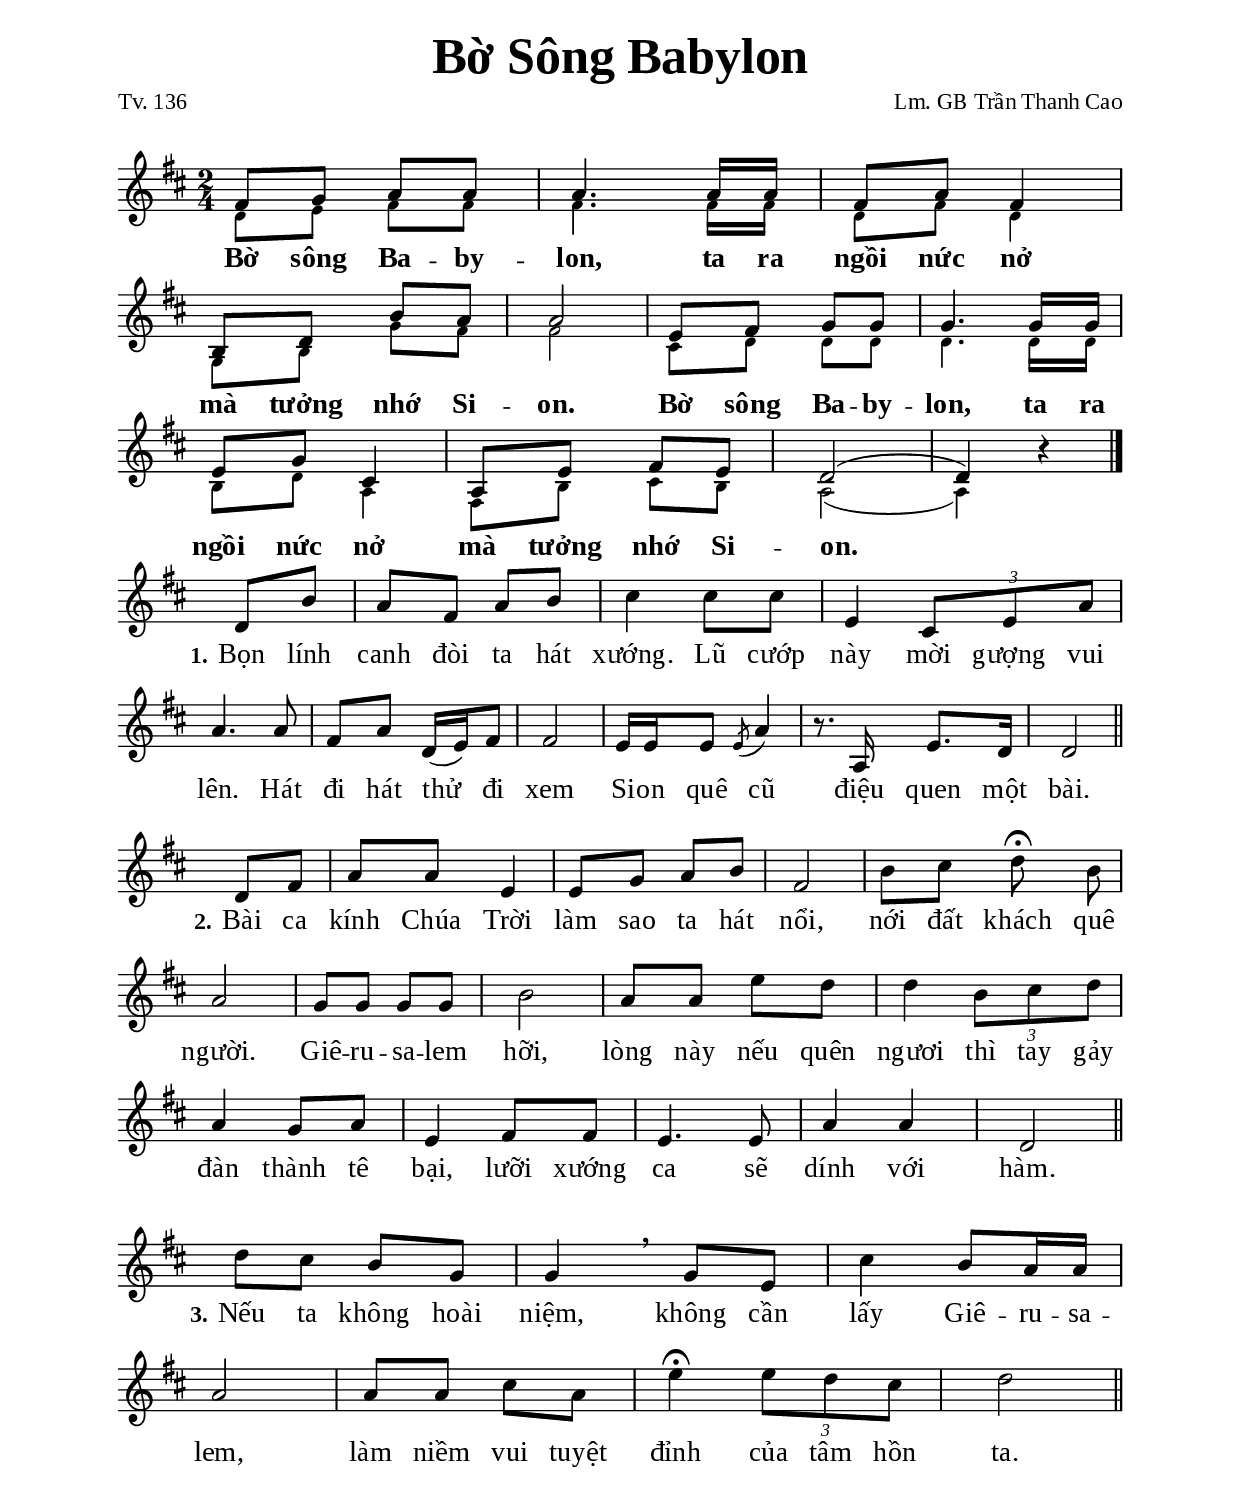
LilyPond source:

% Cài đặt chung
\version "2.22.1"
\include "english.ly"

\header {
  title = \markup { \fontsize #3 "Bờ Sông Babylon" }
  poet = "Tv. 136"
  composer = "Lm. GB Trần Thanh Cao"
  arranger = " "
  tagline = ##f
}

\paper {
  #(set-paper-size "a4")
  top-margin = 10\mm
  bottom-margin = 10\mm
  left-margin = 20\mm
  right-margin = 20\mm
  indent = #0
  #(define fonts
    (make-pango-font-tree
      "Liberation Serif"
      "Liberation Serif"
      "Liberation Serif"
      (/ 20 20)))
  page-count = #1
}

% Nhạc điệp khúc
nhacDiepKhucSop= \relative c' {
  fs8 g a a |
  a4. a16 a |
  fs8 a fs4 |
  b,8 d b' a |
  a2 |
  e8 fs g g |
  g4. g16 g |
  e8 g cs,4 |
  a8 e' fs e |
  d2 ( |
  d4) r \bar "|."
}

nhacDiepKhucBass= \relative c' {
  d8 e fs fs |
  fs4. fs16 fs |
  d8 fs d4 |
  g,8 b g' fs |
  fs2 |
  cs8 d d d |
  d4. d16 d |
  b8 d a4 |
  fs8 b cs b |
  a2 ( |
  a4) r
}

% Nhạc phiên khúc
nhacPhienKhucMot = \relative c' {
  \partial 4 d8 b' |
  a fs a b |
  cs4 cs8 cs |
  e,4 \tuplet 3/2 { cs8 e a } |
  a4. a8 |
  fs8 a d,16 (e) fs8 |
  fs2 |
  e16 e e8 \acciaccatura e8 a4 |
  r8. a,16 e'8. d16 |
  d2 \bar "||"
}

nhacPhienKhucHai = \relative c' {
  \partial 4 d8 fs |
  a a e4 |
  e8 g a b |
  fs2 |
  b8 cs
  \autoBeamOff
  d \fermata b |
  \autoBeamOn
  a2 |
  g8 g g g |
  b2 |
  a8 a e' d |
  d4 \tuplet 3/2 { b8 cs d } |
  a4 g8 a |
  e4 fs8 fs |
  e4. e8 |
  a4 a |
  d,2 \bar "||"
}

nhacPhienKhucBa = \relative c'' {
  d8 cs b g |
  g4 \breathe g8 e |
  cs'4 b8 a16 a |
  a2 |
  a8 a cs a |
  e'4 \fermata \tuplet 3/2 { e8 d cs } |
  d2 \bar "||"
}

% Lời điệp khúc
loiDiepKhuc = \lyricmode {
  Bờ sông Ba -- by -- lon,
  ta ra ngồi nức nở mà tưởng nhớ Si -- on.
  Bờ sông Ba -- by -- lon,
  ta ra ngồi nức nở mà tưởng nhớ Si -- on.
}

% Lời phiên khúc
loiPhienKhucMot = \lyricmode {
  \set stanza = #"1."
  Bọn lính canh đòi ta hát xướng.
  Lũ cướp này mời gượng vui lên.
  Hát đi hát thử đi xem Si -- on quê cũ
  điệu quen một bài.
}

loiPhienKhucHai = \lyricmode {
  \set stanza = #"2."
  Bài ca kính Chúa Trời làm sao ta hát nổi,
  nới đất khách quê người.
  Giê -- ru -- sa -- lem hỡi,
  lòng này nếu quên ngươi
  thì tay gảy đàn thành tê bại,
  lưỡi xướng ca sẽ dính với hàm.
}

loiPhienKhucBa = \lyricmode {
  \set stanza = #"3."
  Nếu ta không hoài niệm,
  không cần lấy Giê -- ru -- sa -- lem,
  làm niềm vui tuyệt đỉnh của tâm hồn ta.
}


% Dàn trang
\score {
  \new ChoirStaff <<
    \new Staff = diepKhuc \with {
        \consists "Merge_rests_engraver"
        %\magnifyStaff #(magstep +1)
      }
      <<
      \new Voice = beSop {
        \voiceOne \key d \major \time 2/4 \nhacDiepKhucSop
      }
      \new Voice = beBas {
        \override NoteHead.font-size = #-2
        \voiceTwo \key d \major \time 2/4 \nhacDiepKhucBass
      }
    >>
    \new Lyrics \lyricsto beSop \loiDiepKhuc
  >>
  \layout {
    \override Lyrics.LyricText.font-series = #'bold
    \override Lyrics.LyricText.font-size = #+2
    \override Lyrics.LyricSpace.minimum-distance = #3.0
    \override Score.BarNumber.break-visibility = ##(#f #f #f)
    \override Score.SpacingSpanner.uniform-stretching = ##t
  }
}

\score {
  \new ChoirStaff <<
    \new Staff = phienKhuc \with {
        %\magnifyStaff #(magstep +1)
      }
      <<
      \new Voice = beSop {
        \key d \major \time 2/4 \nhacPhienKhucMot
      }
    >>
    \new Lyrics \lyricsto beSop \loiPhienKhucMot
  >>
  \layout {
    \override Staff.TimeSignature.transparent = ##t
    \override Lyrics.LyricText.font-size = #+2
    \override Lyrics.LyricSpace.minimum-distance = #2.0
    \override Score.BarNumber.break-visibility = ##(#f #f #f)
    \override Score.SpacingSpanner.uniform-stretching = ##t
    
  } 
}

\score {
  \new ChoirStaff <<
    \new Staff = phienKhuc \with {
        %\magnifyStaff #(magstep +1)
      }
      <<
      \new Voice = beSop {
        \key d \major \time 2/4 \nhacPhienKhucHai
      }
    >>
    \new Lyrics \lyricsto beSop \loiPhienKhucHai
  >>
  \layout {
    \override Staff.TimeSignature.transparent = ##t
    \override Lyrics.LyricText.font-size = #+2
    \override Lyrics.LyricSpace.minimum-distance = #2.0
    \override Score.BarNumber.break-visibility = ##(#f #f #f)
    \override Score.SpacingSpanner.uniform-stretching = ##t
    
  } 
}

\score {
  \new ChoirStaff <<
    \new Staff = phienKhuc \with {
        %\magnifyStaff #(magstep +1)
      }
      <<
      \new Voice = beSop {
        \key d \major \time 2/4 \nhacPhienKhucBa
      }
    >>
    \new Lyrics \lyricsto beSop \loiPhienKhucBa
  >>
  \layout {
    \override Staff.TimeSignature.transparent = ##t
    \override Lyrics.LyricText.font-size = #+2
    \override Lyrics.LyricSpace.minimum-distance = #2.0
    \override Score.BarNumber.break-visibility = ##(#f #f #f)
    \override Score.SpacingSpanner.uniform-stretching = ##t
   
  } 
}
